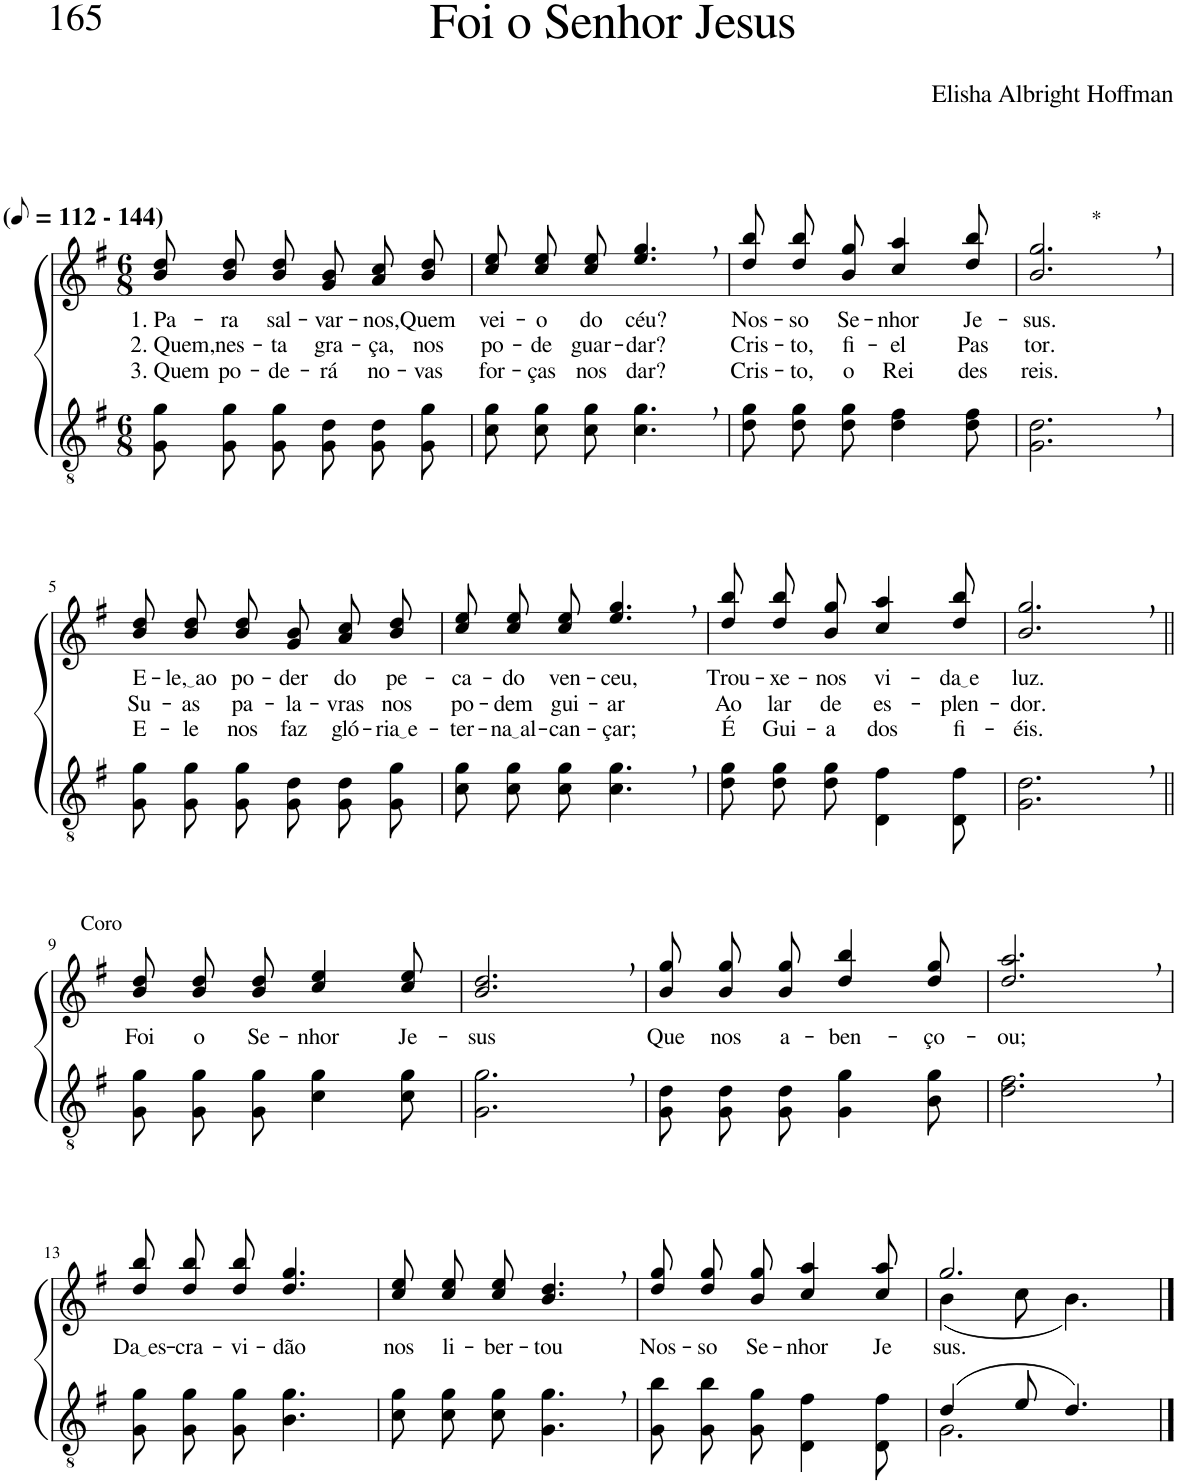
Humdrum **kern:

**kern	**kern	**text	**text	**text
*part2	*part1	*part1	*part1	*part1
*staff2	*staff1	*staff1	*staff1	*staff1
*I"Parte III e IV	*I"Parte I e II	*	*	*
*clefGv2	*clefG2	*	*	*
*Trd5c9	*Trd5c9	*	*	*
*k[f#]	*k[f#]	*	*	*
*M6/8	*M6/8	*	*	*
*MM56	*MM56	*	*	*
=1	=1	=1	=1	=1
!	!LO:TX:a:B:t=(	!	!	!
!	!LO:TX:a:B:t=- 144)	!	!	!
!	!	!LO:LY:b	!LO:LY:b	!LO:LY:b
8G\ 8g\L	8b\ 8dd\L	1. Pa-	2. Quem,	3. Quem
!	!	!LO:LY:b	!LO:LY:b	!LO:LY:b
8G\ 8g\	8b\ 8dd\	-ra	nes-	po-
!	!	!LO:LY:b	!LO:LY:b	!LO:LY:b
8G\ 8g\J	8b\ 8dd\J	sal-	-ta	-de-
!	!	!LO:LY:b	!LO:LY:b	!LO:LY:b
8G\ 8d\L	8g\ 8b\L	-var-	gra-	-rá
!	!	!LO:LY:b	!LO:LY:b	!LO:LY:b
8G\ 8d\	8a\ 8cc\	-nos,	-ça,	no-
!	!	!LO:LY:b	!LO:LY:b	!LO:LY:b
8G\ 8g\J	8b\ 8dd\J	Quem	nos	-vas
=2	=2	=2	=2	=2
!	!	!LO:LY:b	!LO:LY:b	!LO:LY:b
8c\ 8g\L	8cc\ 8ee\L	vei-	po-	for-
!	!	!LO:LY:b	!LO:LY:b	!LO:LY:b
8c\ 8g\	8cc\ 8ee\	-o	-de	-ças
!	!	!LO:LY:b	!LO:LY:b	!LO:LY:b
8c\ 8g\J	8cc\ 8ee\J	do	guar-	nos
!	!	!LO:LY:b	!LO:LY:b	!LO:LY:b
4.c\, 4.g\,	4.ee/, 4.gg/,	céu?	-dar?	dar?
=3	=3	=3	=3	=3
!	!	!LO:LY:b	!LO:LY:b	!LO:LY:b
8d\ 8g\L	8dd\ 8bb\L	Nos-	Cris-	Cris-
!	!	!LO:LY:b	!LO:LY:b	!LO:LY:b
8d\ 8g\	8dd\ 8bb\	-so	-to,	-to,
!	!	!LO:LY:b	!LO:LY:b	!LO:LY:b
8d\ 8g\J	8b\ 8gg\J	Se-	fi-	o
!	!	!LO:LY:b	!LO:LY:b	!LO:LY:b
4d\ 4f#\	4cc/ 4aa/	-nhor	-el	Rei
!	!	!LO:LY:b	!LO:LY:b	!LO:LY:b
8d\ 8f#\	8dd/ 8bb/	Je-	Pas	des
=4	=4	=4	=4	=4
!	!LO:TX:a:t=*	!	!	!
!	!	!LO:LY:b	!LO:LY:b	!LO:LY:b
2.G\, 2.d\,	2.b/, 2.gg/,	-sus.	tor.	reis.
!!LO:LB:g=z
=5	=5	=5	=5	=5
!	!	!LO:LY:b	!LO:LY:b	!LO:LY:b
8G\ 8g\L	8b\ 8dd\L	E-	Su-	E-
!	!	!LO:LY:b	!LO:LY:b	!LO:LY:b
8G\ 8g\	8b\ 8dd\	le, ao	-as	-le
!	!	!LO:LY:b	!LO:LY:b	!LO:LY:b
8G\ 8g\J	8b\ 8dd\J	po-	pa-	nos
!	!	!LO:LY:b	!LO:LY:b	!LO:LY:b
8G\ 8d\L	8g\ 8b\L	-der	-la-	faz
!	!	!LO:LY:b	!LO:LY:b	!LO:LY:b
8G\ 8d\	8a\ 8cc\	do	-vras	gló-
!	!	!LO:LY:b	!LO:LY:b	!LO:LY:b
8G\ 8g\J	8b\ 8dd\J	pe-	nos	ria e
=6	=6	=6	=6	=6
!	!	!LO:LY:b	!LO:LY:b	!LO:LY:b
8c\ 8g\L	8cc\ 8ee\L	-ca-	po-	-ter-
!	!	!LO:LY:b	!LO:LY:b	!LO:LY:b
8c\ 8g\	8cc\ 8ee\	-do	-dem	na al
!	!	!LO:LY:b	!LO:LY:b	!LO:LY:b
8c\ 8g\J	8cc\ 8ee\J	ven-	gui-	-can-
!	!	!LO:LY:b	!LO:LY:b	!LO:LY:b
4.c\, 4.g\,	4.ee/, 4.gg/,	-ceu,	-ar	-çar;
=7	=7	=7	=7	=7
!	!	!LO:LY:b	!LO:LY:b	!LO:LY:b
8d\ 8g\L	8dd\ 8bb\L	Trou-	Ao	É
!	!	!LO:LY:b	!LO:LY:b	!LO:LY:b
8d\ 8g\	8dd\ 8bb\	-xe-	lar	Gui-
!	!	!LO:LY:b	!LO:LY:b	!LO:LY:b
8d\ 8g\J	8b\ 8gg\J	-nos	de	-a
!	!	!LO:LY:b	!LO:LY:b	!LO:LY:b
4D\ 4f#\	4cc/ 4aa/	vi-	es-	dos
!	!	!LO:LY:b	!LO:LY:b	!LO:LY:b
8D\ 8f#\	8dd/ 8bb/	da e	-plen-	fi-
=8	=8	=8	=8	=8
!	!	!LO:LY:b	!LO:LY:b	!LO:LY:b
2.G\, 2.d\,	2.b/, 2.gg/,	luz.	-dor.	-éis.
!!LO:LB:g=z
=9||	=9||	=9||	=9||	=9||
!	!LO:TX:a:t=Coro	!	!	!
!	!	!LO:LY:b	!	!
8G\ 8g\L	8b\ 8dd\L	Foi	.	.
!	!	!LO:LY:b	!	!
8G\ 8g\	8b\ 8dd\	o	.	.
!	!	!LO:LY:b	!	!
8G\ 8g\J	8b\ 8dd\J	Se-	.	.
!	!	!LO:LY:b	!	!
4c\ 4g\	4cc/ 4ee/	-nhor	.	.
!	!	!LO:LY:b	!	!
8c\ 8g\	8cc/ 8ee/	Je-	.	.
=10	=10	=10	=10	=10
!	!	!LO:LY:b	!	!
2.G\, 2.g\,	2.b/, 2.dd/,	-sus	.	.
=11	=11	=11	=11	=11
!	!	!LO:LY:b	!	!
8G\ 8d\L	8b\ 8gg\L	Que	.	.
!	!	!LO:LY:b	!	!
8G\ 8d\	8b\ 8gg\	nos	.	.
!	!	!LO:LY:b	!	!
8G\ 8d\J	8b\ 8gg\J	a-	.	.
!	!	!LO:LY:b	!	!
4G\ 4g\	4dd/ 4bb/	-ben-	.	.
!	!	!LO:LY:b	!	!
8B\ 8g\	8dd/ 8gg/	-ço-	.	.
=12	=12	=12	=12	=12
!	!	!LO:LY:b	!	!
2.d\, 2.f#\,	2.dd/, 2.aa/,	-ou;	.	.
!!LO:LB:g=z
=13	=13	=13	=13	=13
!	!	!LO:LY:b	!	!
8G\ 8g\L	8dd\ 8bb\L	Da es	.	.
!	!	!LO:LY:b	!	!
8G\ 8g\	8dd\ 8bb\	-cra-	.	.
!	!	!LO:LY:b	!	!
8G\ 8g\J	8dd\ 8bb\J	-vi-	.	.
!	!	!LO:LY:b	!	!
4.B\ 4.g\	4.dd/ 4.gg/	-dão	.	.
=14	=14	=14	=14	=14
!	!	!LO:LY:b	!	!
8c\ 8g\L	8cc\ 8ee\L	nos	.	.
!	!	!LO:LY:b	!	!
8c\ 8g\	8cc\ 8ee\	li-	.	.
!	!	!LO:LY:b	!	!
8c\ 8g\J	8cc\ 8ee\J	-ber-	.	.
!	!	!LO:LY:b	!	!
4.G\, 4.g\,	4.b/, 4.dd/,	-tou	.	.
=15	=15	=15	=15	=15
!	!	!LO:LY:b	!	!
8G\ 8b\L	8dd\ 8gg\L	Nos-	.	.
!	!	!LO:LY:b	!	!
8G\ 8b\	8dd\ 8gg\	-so	.	.
!	!	!LO:LY:b	!	!
8G\ 8g\J	8b\ 8gg\J	Se-	.	.
!	!	!LO:LY:b	!	!
4D\ 4f#\	4cc/ 4aa/	-nhor	.	.
!	!	!LO:LY:b	!	!
8D\ 8f#\	8cc/ 8aa/	Je-	.	.
=16	=16	=16	=16	=16
*^	*^	*	*	*
!	!	!	!	!LO:LY:b	!	!
(4d/	2.G\	2.gg/	(4b\	-sus.	.	.
8e/	.	.	8cc\	.	.	.
4.d/)	.	.	4.b\)	.	.	.
*v	*v	*	*	*	*	*
*	*v	*v	*	*	*
==	==	==	==	==
*-	*-	*-	*-	*-
